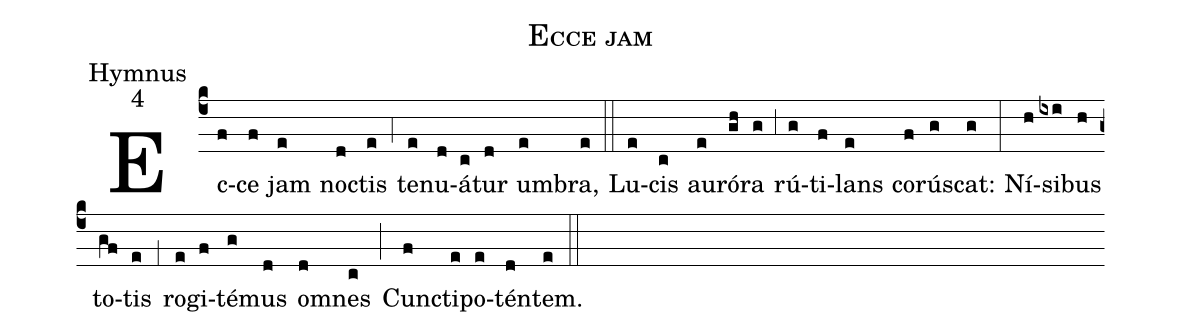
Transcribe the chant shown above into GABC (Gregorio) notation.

name:Ecce jam;
office-part:Hymnus;
mode:4;
%%
(c4) Ec(f)ce(f) jam(e) no(d)ctis(e) (;4) te(e)nu(d)á(c)tur(d) um(e)bra,(e) (::) Lu(e)cis(c) au(e)ró(gh)ra(g) (;3) rú(g)ti(f)lans(e) co(f)rú(g)scat:(g) (:) Ní(h)si(ixi)bus(h) to(gf)tis(e) (;1) ro(e)gi(f)té(g)mus(d) o(d)mnes(c) (;) Cun(f)cti(e)po(e)tén(d)tem.(e) (::)
